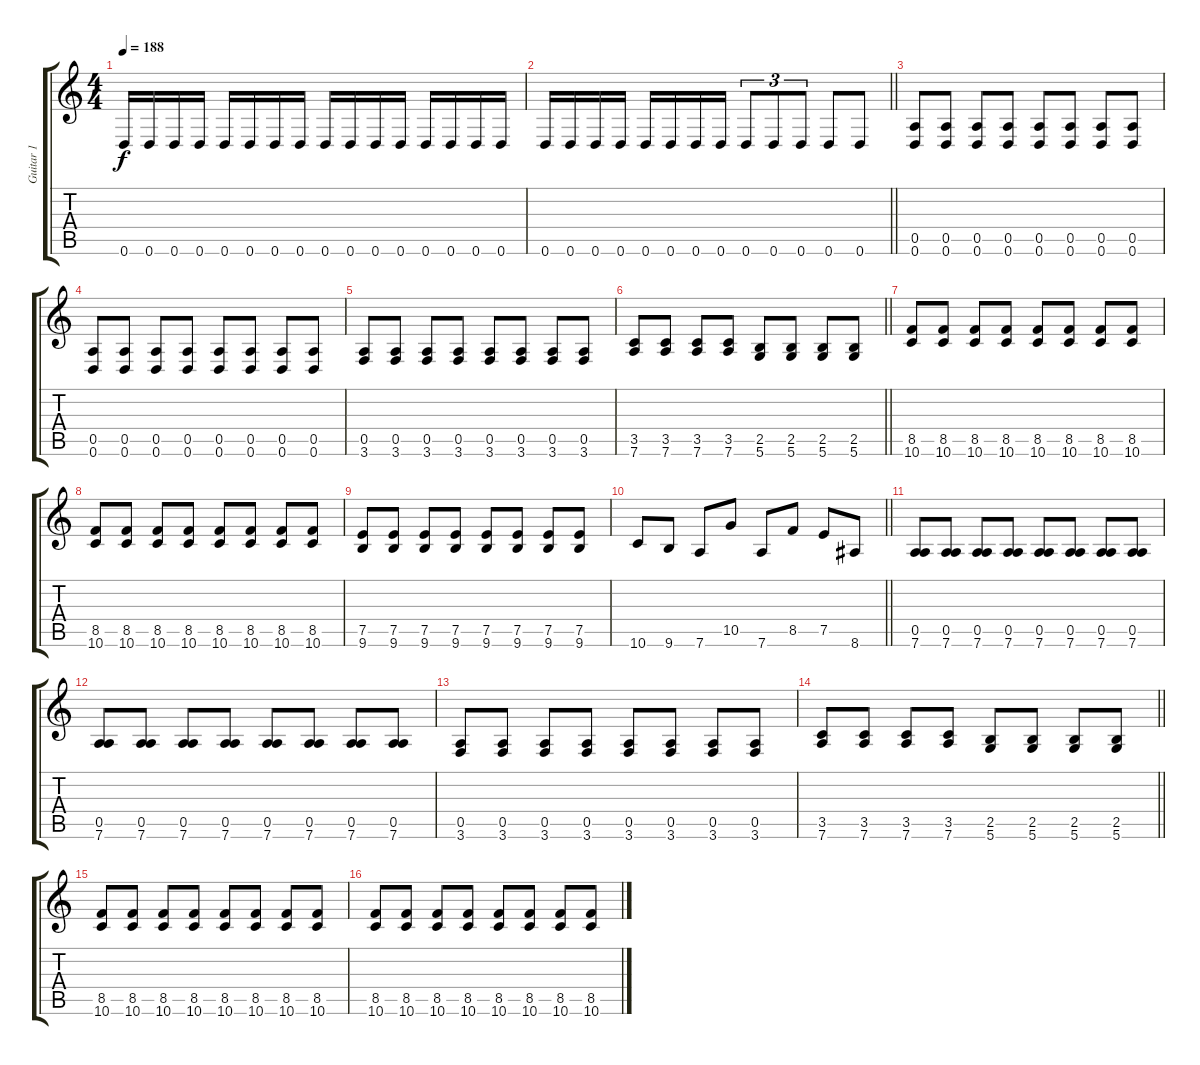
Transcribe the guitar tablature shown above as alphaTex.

\track ("Guitar 1" "Guitar 1") {instrument distortionguitar}
\staff {score tabs}
\tuning (E4 B3 G3 D3 A2 D2) {hide}
\ts (4 4)
\tempo 188
\clef g2
\ks c
0.6.16{dy f} 0.6.16 0.6.16 0.6.16 0.6.16 0.6.16 0.6.16 0.6.16 0.6.16 0.6.16 0.6.16 0.6.16 0.6.16 0.6.16 0.6.16 0.6.16 |
\barLineRight lightlight
0.6.16 0.6.16 0.6.16 0.6.16 0.6.16 0.6.16 0.6.16 0.6.16 0.6.8{tu (3 2)} 0.6.8{tu (3 2)} 0.6.8{tu (3 2)} 0.6.8 0.6.8 |
\section ("" "")
(0.5 0.6).8 (0.5 0.6).8 (0.5 0.6).8 (0.5 0.6).8 (0.5 0.6).8 (0.5 0.6).8 (0.5 0.6).8 (0.5 0.6).8 |
(0.5 0.6).8 (0.5 0.6).8 (0.5 0.6).8 (0.5 0.6).8 (0.5 0.6).8 (0.5 0.6).8 (0.5 0.6).8 (0.5 0.6).8 |
(0.5 3.6).8 (0.5 3.6).8 (0.5 3.6).8 (0.5 3.6).8 (0.5 3.6).8 (0.5 3.6).8 (0.5 3.6).8 (0.5 3.6).8 |
\barLineRight lightlight
(3.5 7.6).8 (3.5 7.6).8 (3.5 7.6).8 (3.5 7.6).8 (2.5 5.6).8 (2.5 5.6).8 (2.5 5.6).8 (2.5 5.6).8 |
(8.5 10.6).8 (8.5 10.6).8 (8.5 10.6).8 (8.5 10.6).8 (8.5 10.6).8 (8.5 10.6).8 (8.5 10.6).8 (8.5 10.6).8 |
(8.5 10.6).8 (8.5 10.6).8 (8.5 10.6).8 (8.5 10.6).8 (8.5 10.6).8 (8.5 10.6).8 (8.5 10.6).8 (8.5 10.6).8 |
(7.5 9.6).8 (7.5 9.6).8 (7.5 9.6).8 (7.5 9.6).8 (7.5 9.6).8 (7.5 9.6).8 (7.5 9.6).8 (7.5 9.6).8 |
\barLineRight lightlight
10.6.8 9.6.8 7.6.8 10.5.8 7.6.8 8.5.8 7.5.8 8.6.8 |
(0.5 7.6).8 (0.5 7.6).8 (0.5 7.6).8 (0.5 7.6).8 (0.5 7.6).8 (0.5 7.6).8 (0.5 7.6).8 (0.5 7.6).8 |
(0.5 7.6).8 (0.5 7.6).8 (0.5 7.6).8 (0.5 7.6).8 (0.5 7.6).8 (0.5 7.6).8 (0.5 7.6).8 (0.5 7.6).8 |
(0.5 3.6).8 (0.5 3.6).8 (0.5 3.6).8 (0.5 3.6).8 (0.5 3.6).8 (0.5 3.6).8 (0.5 3.6).8 (0.5 3.6).8 |
\barLineRight lightlight
(3.5 7.6).8 (3.5 7.6).8 (3.5 7.6).8 (3.5 7.6).8 (2.5 5.6).8 (2.5 5.6).8 (2.5 5.6).8 (2.5 5.6).8 |
(8.5 10.6).8 (8.5 10.6).8 (8.5 10.6).8 (8.5 10.6).8 (8.5 10.6).8 (8.5 10.6).8 (8.5 10.6).8 (8.5 10.6).8 |
(8.5 10.6).8 (8.5 10.6).8 (8.5 10.6).8 (8.5 10.6).8 (8.5 10.6).8 (8.5 10.6).8 (8.5 10.6).8 (8.5 10.6).8
